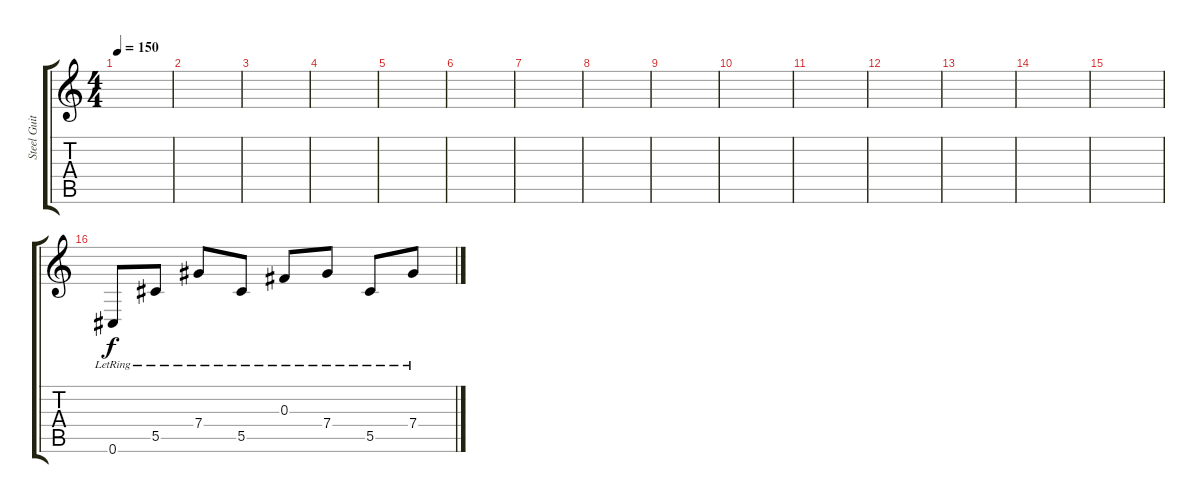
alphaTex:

\track ("Steel Guitar" "Steel Guit") {instrument acousticguitarsteel}
\staff {score tabs}
\tuning (Eb4 Bb3 Gb3 Db3 Ab2 Db2) {hide}
\ts (4 4)
\tempo 150
\clef g2
\ks c
|
|
|
|
|
|
|
|
|
|
|
|
|
|
|
0.6{lr}.8 5.5{lr}.8 7.4{lr}.8 5.5{lr}.8 0.3{lr}.8 7.4{lr}.8 5.5{lr}.8 7.4{lr}.8
